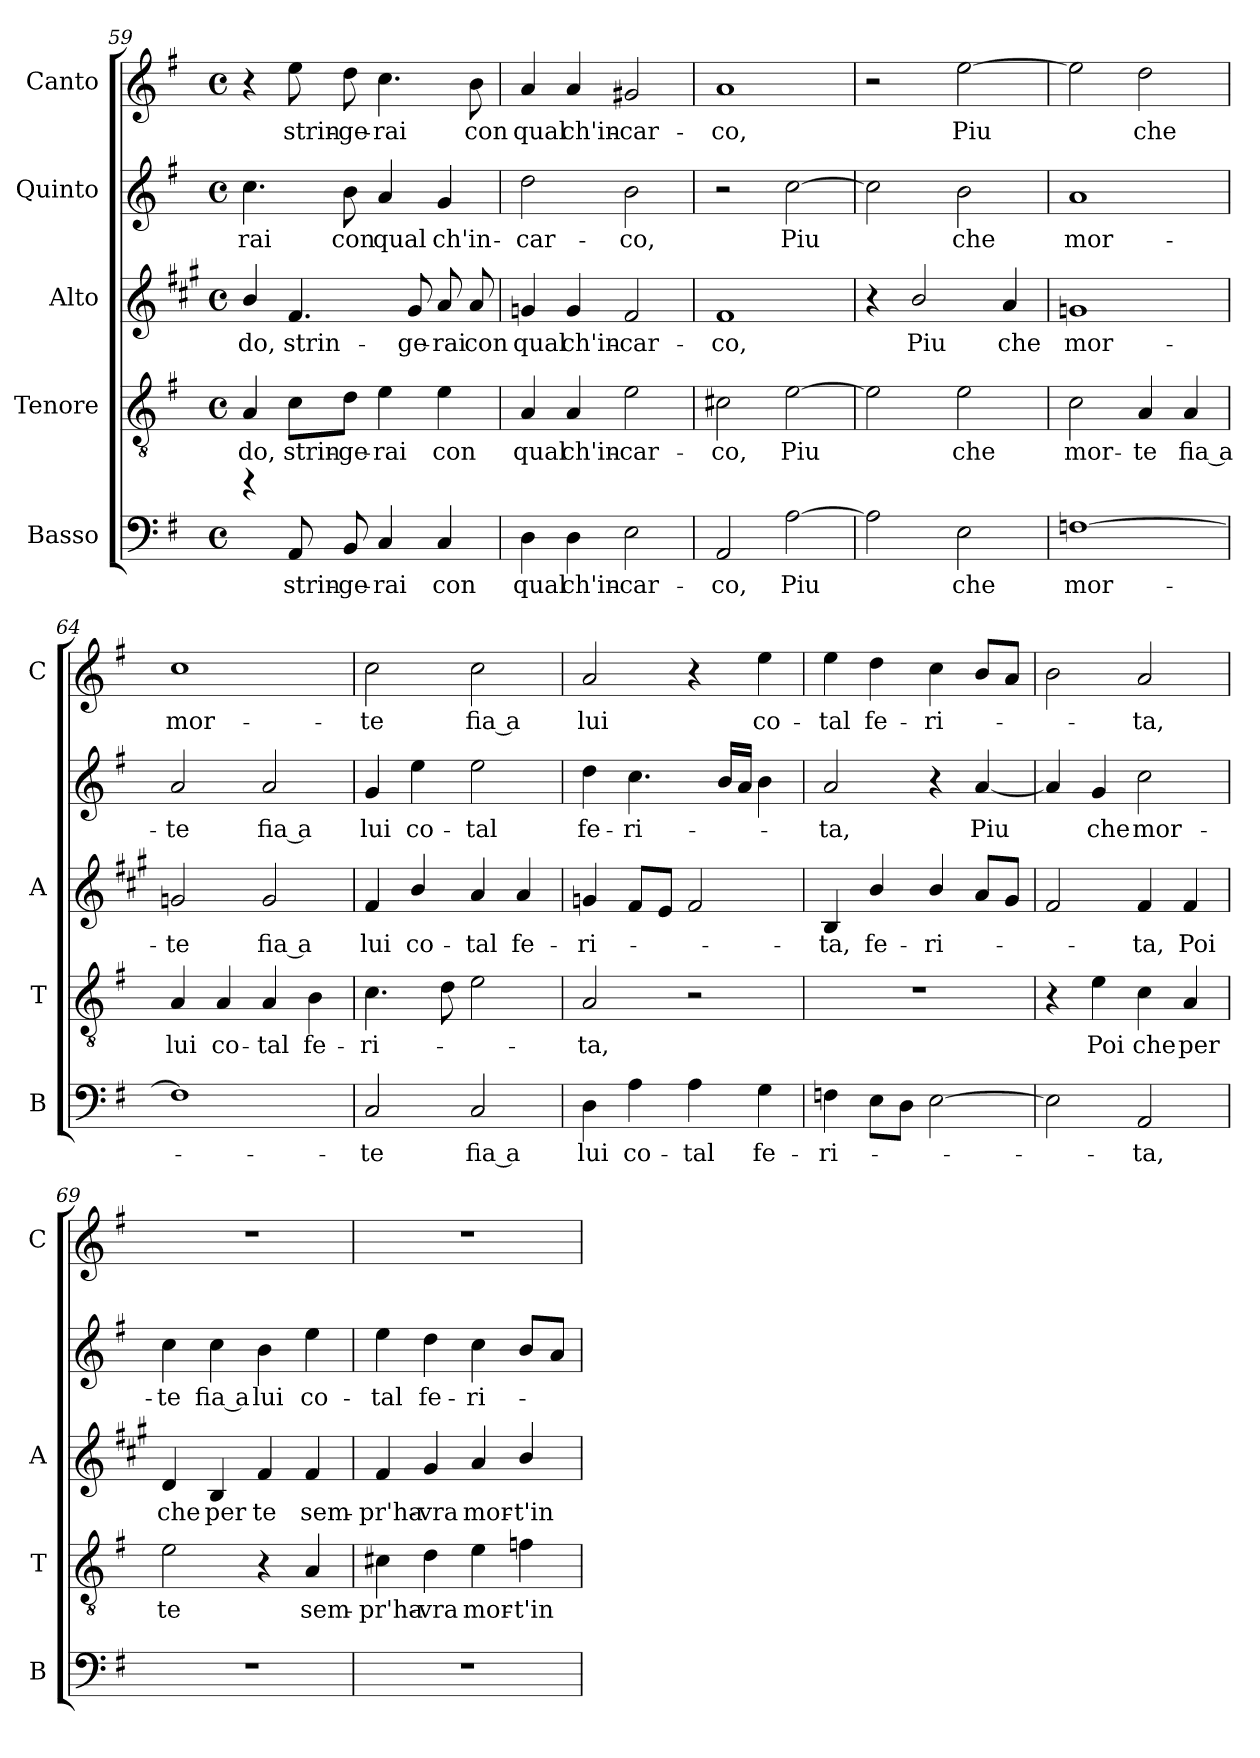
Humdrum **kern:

**kern	**text	**kern	**text	**kern	**text	**kern	**text	**kern	**text
*part5	*part5	*part4	*part4	*part3	*part3	*part2	*part2	*part1	*part1
*staff5	*staff5	*staff4	*staff4	*staff3	*staff3	*staff2	*staff2	*staff1	*staff1
*I"Basso	*	*I"Tenore	*	*I"Alto	*	*I"Quinto	*	*I"Canto	*
*I'B	*	*I'T	*	*I'A	*	*	*	*I'C	*
*clefF4	*	*clefGv2	*	*clefG2	*	*clefG2	*	*clefG2	*
*	*	*	*	*ITrd1c2	*	*	*	*	*
*k[f#]	*	*k[f#]	*	*k[f#]	*	*k[f#]	*	*k[f#]	*
*G:	*	*G:	*	*G:	*	*G:	*	*G:	*
*M4/4	*	*M4/4	*	*M4/4	*	*M4/4	*	*M4/4	*
*met(c)	*	*met(c)	*	*met(c)	*	*met(c)	*	*met(c)	*
=59	=59	=59	=59	=59	=59	=59	=59	=59	=59
!	!	!	!LO:LY:b	!	!LO:LY:b	!	!LO:LY:b	!	!
4rg	.	4A/	-do,	4a/	-do,	4.cc\	-rai	4r	.
!	!LO:LY:b	!	!LO:LY:b	!	!LO:LY:b	!	!	!	!LO:LY:b
8AA/	strin-	8c\L	strin-	4.e/	strin-	.	.	8ee\	strin-
!	!LO:LY:b	!	!LO:LY:b	!	!	!	!LO:LY:b	!	!LO:LY:b
8BB/	-ge-	8d\J	-ge-	.	.	8b\	con	8dd\	-ge-
!	!LO:LY:b	!	!LO:LY:b	!	!	!	!LO:LY:b	!	!LO:LY:b
4C/	-rai	4e\	-rai	.	.	4a/	qual	4.cc\	-rai
!	!	!	!	!	!LO:LY:b	!	!	!	!
.	.	.	.	8f#/	-ge-	.	.	.	.
!	!LO:LY:b	!	!LO:LY:b	!	!LO:LY:b	!	!LO:LY:b	!	!
4C/	con	4e\	con	8g/	-rai	4g/	ch'in-	.	.
!	!	!	!	!	!LO:LY:b	!	!	!	!LO:LY:b
.	.	.	.	8g/	con	.	.	8b\	con
=60	=60	=60	=60	=60	=60	=60	=60	=60	=60
!	!LO:LY:b	!	!LO:LY:b	!	!LO:LY:b	!	!LO:LY:b	!	!LO:LY:b
4D\	qual	4A/	qual	4fn/	qual	2dd\	-car-	4a/	qual
!	!LO:LY:b	!	!LO:LY:b	!	!LO:LY:b	!	!	!	!LO:LY:b
4D\	ch'in-	4A/	ch'in-	4f/	ch'in-	.	.	4a/	ch'in-
!	!LO:LY:b	!	!LO:LY:b	!	!LO:LY:b	!	!LO:LY:b	!	!LO:LY:b
2E\	-car-	2e\	-car-	2e/	-car-	2b\	-co,	2g#X/	-car-
!!LO:LB:g=z
=61	=61	=61	=61	=61	=61	=61	=61	=61	=61
!	!LO:LY:b	!	!LO:LY:b	!	!LO:LY:b	!	!	!	!LO:LY:b
2AA/	-co,	2c#X\	-co,	1e	-co,	2r	.	1a	-co,
!	!LO:LY:b	!	!LO:LY:b	!	!	!	!LO:LY:b	!	!
[2A\	Piu	[2e\	Piu	.	.	[2cc\	Piu	.	.
=62	=62	=62	=62	=62	=62	=62	=62	=62	=62
2A\]	.	2e\]	.	4r	.	2cc\]	.	2r	.
!	!	!	!	!	!LO:LY:b	!	!	!	!
.	.	.	.	2a/	Piu	.	.	.	.
!	!LO:LY:b	!	!LO:LY:b	!	!	!	!LO:LY:b	!	!LO:LY:b
2E\	che	2e\	che	.	.	2b\	che	[2ee\	Piu
!	!	!	!	!	!LO:LY:b	!	!	!	!
.	.	.	.	4g/	che	.	.	.	.
=63	=63	=63	=63	=63	=63	=63	=63	=63	=63
!	!LO:LY:b	!	!LO:LY:b	!	!LO:LY:b	!	!LO:LY:b	!	!
[1Fn	mor-	2c\	mor-	1fn	mor-	1a	mor-	2ee\]	.
!	!	!	!LO:LY:b	!	!	!	!	!	!LO:LY:b
.	.	4A/	-te	.	.	.	.	2dd\	che
!	!	!	!LO:LY:b	!	!	!	!	!	!
.	.	4A/	fia a	.	.	.	.	.	.
=64	=64	=64	=64	=64	=64	=64	=64	=64	=64
!	!	!	!LO:LY:b	!	!LO:LY:b	!	!LO:LY:b	!	!LO:LY:b
1F]	.	4A/	lui	2fn/	-te	2a/	-te	1cc	mor-
!	!	!	!LO:LY:b	!	!	!	!	!	!
.	.	4A/	co-	.	.	.	.	.	.
!	!	!	!LO:LY:b	!	!LO:LY:b	!	!LO:LY:b	!	!
.	.	4A/	-tal	2f/	fia a	2a/	fia a	.	.
!	!	!	!LO:LY:b	!	!	!	!	!	!
.	.	4B\	fe-	.	.	.	.	.	.
=65	=65	=65	=65	=65	=65	=65	=65	=65	=65
!	!LO:LY:b	!	!LO:LY:b	!	!LO:LY:b	!	!LO:LY:b	!	!LO:LY:b
2C/	-te	4.c\	-ri-	4e/	lui	4g/	lui	2cc\	-te
!	!	!	!	!	!LO:LY:b	!	!LO:LY:b	!	!
.	.	.	.	4a/	co-	4ee\	co-	.	.
.	.	8d\	.	.	.	.	.	.	.
!	!LO:LY:b	!	!	!	!LO:LY:b	!	!LO:LY:b	!	!LO:LY:b
2C/	fia a	2e\	.	4g/	-tal	2ee\	-tal	2cc\	fia a
!	!	!	!	!	!LO:LY:b	!	!	!	!
.	.	.	.	4g/	fe-	.	.	.	.
=66	=66	=66	=66	=66	=66	=66	=66	=66	=66
!	!LO:LY:b	!	!LO:LY:b	!	!LO:LY:b	!	!LO:LY:b	!	!LO:LY:b
4D\	lui	2A/	-ta,	4fn/	-ri-	4dd\	fe-	2a/	lui
!	!LO:LY:b	!	!	!	!	!	!LO:LY:b	!	!
4A\	co-	.	.	8e/L	.	4.cc\	-ri-	.	.
.	.	.	.	8d/J	.	.	.	.	.
!	!LO:LY:b	!	!	!	!	!	!	!	!
4A\	-tal	2r	.	2e/	.	.	.	4r	.
.	.	.	.	.	.	16b/LL	.	.	.
.	.	.	.	.	.	16a/JJ	.	.	.
!	!LO:LY:b	!	!	!	!	!	!	!	!LO:LY:b
4G\	fe-	.	.	.	.	4b\	.	4ee\	co-
!!LO:LB:g=z
=67	=67	=67	=67	=67	=67	=67	=67	=67	=67
!	!LO:LY:b	!	!	!	!LO:LY:b	!	!LO:LY:b	!	!LO:LY:b
4Fn\	-ri-	1r	.	4A/	-ta,	2a/	-ta,	4ee\	-tal
!	!	!	!	!	!LO:LY:b	!	!	!	!LO:LY:b
8E\L	.	.	.	4a/	fe-	.	.	4dd\	fe-
8D\J	.	.	.	.	.	.	.	.	.
!	!	!	!	!	!LO:LY:b	!	!	!	!LO:LY:b
[2E\	.	.	.	4a/	-ri-	4r	.	4cc\	-ri-
!	!	!	!	!	!	!	!LO:LY:b	!	!
.	.	.	.	8g/L	.	[4a/	Piu	8b/L	.
.	.	.	.	8f#/J	.	.	.	8a/J	.
=68	=68	=68	=68	=68	=68	=68	=68	=68	=68
2E\]	.	4r	.	2e/	.	4a/]	.	2b\	.
!	!	!	!LO:LY:b	!	!	!	!LO:LY:b	!	!
.	.	4e\	Poi	.	.	4g/	che	.	.
!	!LO:LY:b	!	!LO:LY:b	!	!LO:LY:b	!	!LO:LY:b	!	!LO:LY:b
2AA/	-ta,	4c\	che	4e/	-ta,	2cc\	mor-	2a/	-ta,
!	!	!	!LO:LY:b	!	!LO:LY:b	!	!	!	!
.	.	4A/	per	4e/	Poi	.	.	.	.
=69	=69	=69	=69	=69	=69	=69	=69	=69	=69
!	!	!	!LO:LY:b	!	!LO:LY:b	!	!LO:LY:b	!	!
1r	.	2e\	te	4c/	che	4cc\	-te	1r	.
!	!	!	!	!	!LO:LY:b	!	!LO:LY:b	!	!
.	.	.	.	4A/	per	4cc\	fia a	.	.
!	!	!	!	!	!LO:LY:b	!	!LO:LY:b	!	!
.	.	4r	.	4e/	te	4b\	lui	.	.
!	!	!	!LO:LY:b	!	!LO:LY:b	!	!LO:LY:b	!	!
.	.	4A/	sem-	4e/	sem-	4ee\	co-	.	.
=70	=70	=70	=70	=70	=70	=70	=70	=70	=70
!	!	!	!LO:LY:b	!	!LO:LY:b	!	!LO:LY:b	!	!
1r	.	4c#X\	-pr'ha-	4e/	-pr'ha-	4ee\	-tal	1r	.
!	!	!	!LO:LY:b	!	!LO:LY:b	!	!LO:LY:b	!	!
.	.	4d\	-vra	4f#/	-vra	4dd\	fe-	.	.
!	!	!	!LO:LY:b	!	!LO:LY:b	!	!LO:LY:b	!	!
.	.	4e\	mor-	4g/	mor-	4cc\	-ri-	.	.
!	!	!	!LO:LY:b	!	!LO:LY:b	!	!	!	!
.	.	4fn\	-t'in	4a/	-t'in	8b/L	.	.	.
.	.	.	.	.	.	8a/J	.	.	.
=	=	=	=	=	=	=	=	=	=
*-	*-	*-	*-	*-	*-	*-	*-	*-	*-
